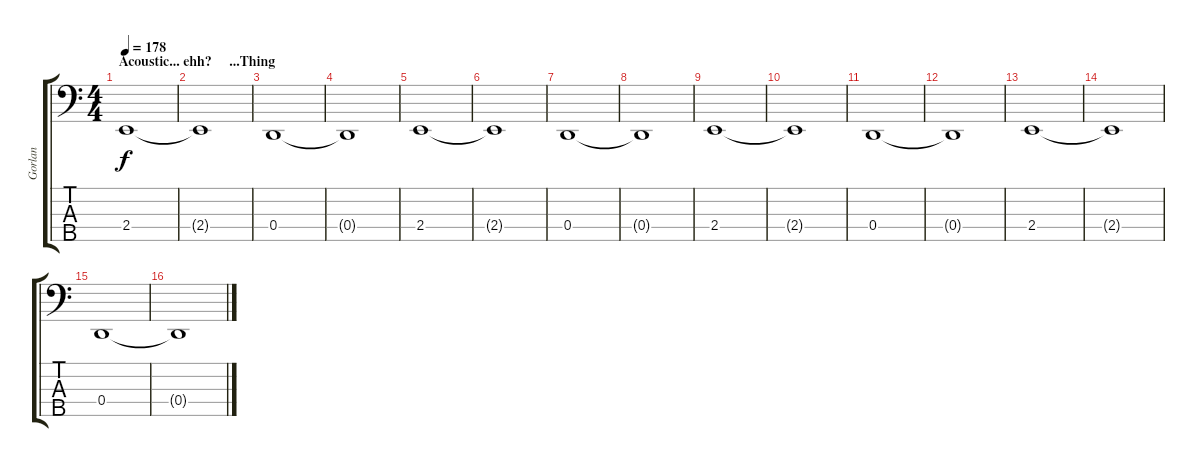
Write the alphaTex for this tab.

\track ("Gorlan" "Gorlan") {instrument electricbasspick}
\staff {score tabs}
\tuning (F2 C2 G1 D1 G0) {hide}
\ts (4 4)
\section ("" "Acoustic... ehh?     ...Thing")
\tempo 178
\clef f4
\ks c
2.4.1{dy f} |
2.4{t}.1 |
0.4.1 |
0.4{t}.1 |
2.4.1 |
2.4{t}.1 |
0.4.1 |
0.4{t}.1 |
2.4.1 |
2.4{t}.1 |
0.4.1 |
0.4{t}.1 |
2.4.1 |
2.4{t}.1 |
0.4.1 |
0.4{t}.1
